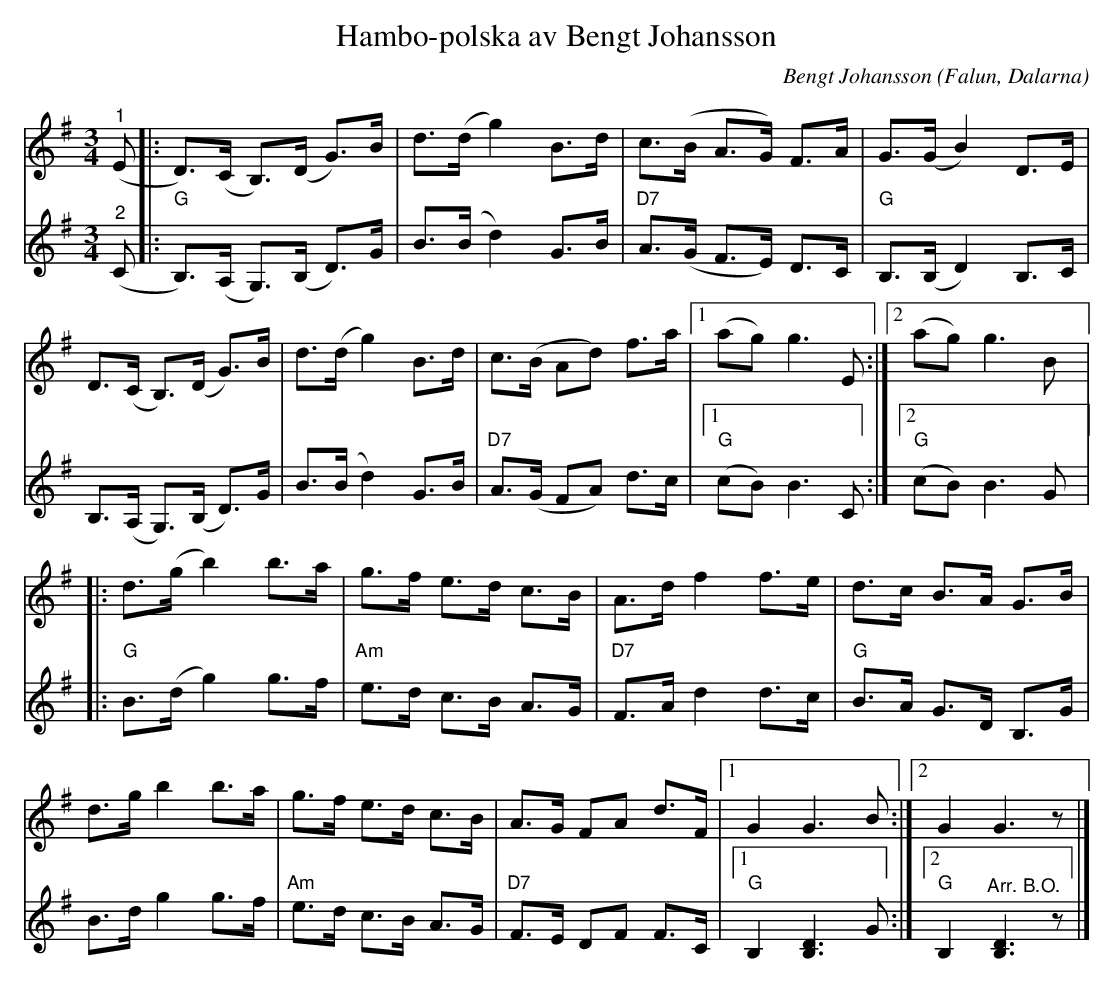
X:1
T:Hambo-polska av Bengt Johansson
C:Bengt Johansson
O:Falun, Dalarna
L:1/8
M:3/4
K:G
V:1
"^1" (E |: D>)(C B,>)(D G>)B | d>(d g2) B>d | c>(B A>G) F>A | G>(G B2) D>E |
D>(C B,>)(D G>)B | d>(d g2) B>d | c>(B Ad) f>a |1 (ag) g3 E :|2 (ag) g3 B |:
d>(g b2) b>a | g>f e>d c>B | A>d f2 f>e | d>c B>A G>B |
d>g b2 b>a | g>f e>d c>B | A>G FA d>F |1 G2 G3 B :|2 G2 G3 z |]
V:2
"^2" (C |:"G" B,>)(A, G,>)(B, D>)G | B>(B d2) G>B |"D7" A>(G F>E) D>C |"G" B,>(B, D2) B,>C |
B,>(A, G,>)(B, D>)G | B>(B d2) G>B |"D7" A>(G FA) d>c |1"G" (cB) B3 C :|2"G" (cB) B3 G |:
"G" B>(d g2) g>f |"Am" e>d c>B A>G |"D7" F>A d2 d>c |"G" B>A G>D B,>G |
B>d g2 g>f | "Am" e>d c>B A>G |"D7" F>E DF F>C |1 "G"B,2 [B,D]3 G :|2"G"B,2"^Arr. B.O."  [B,D]3 z |]
